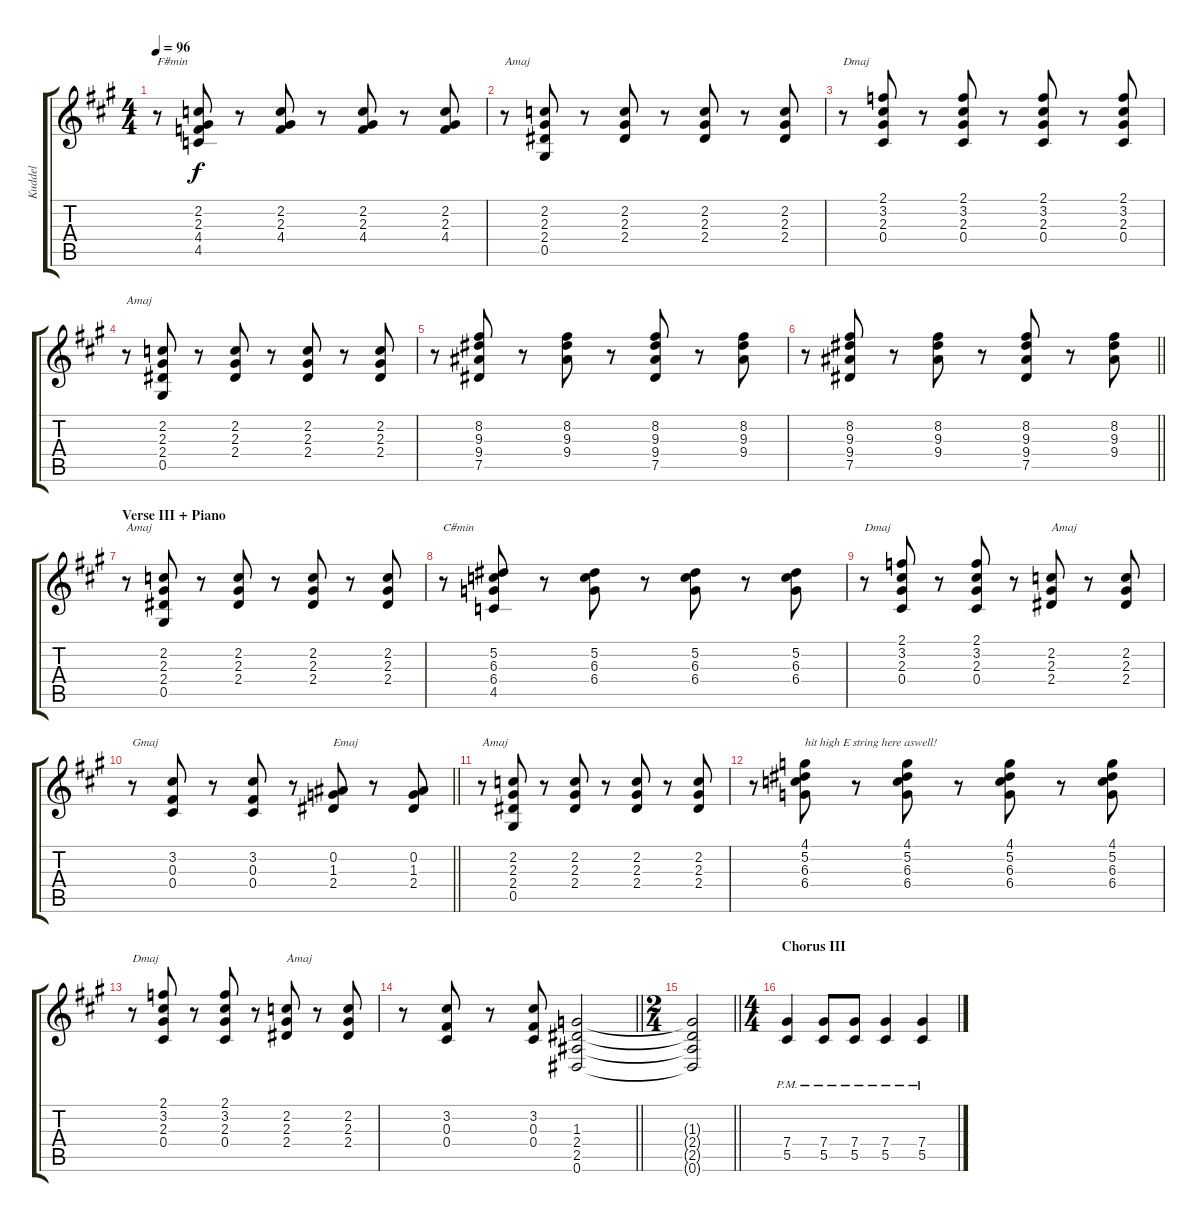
\track ("Kuddel" "Kuddel") {instrument acousticguitarsteel}
\staff {score tabs}
\tuning (Eb4 Bb3 Gb3 Db3 Ab2 Eb2) {hide}
\ts (4 4)
\tempo 96
\clef g2
\ks a
r.8{txt "F#min" dy f} (2.2 2.3 4.4 4.5).8 r.8 (2.2 2.3 4.4).8 r.8 (2.2 2.3 4.4).8 r.8 (2.2 2.3 4.4).8 |
r.8{txt "Amaj"} (2.2 2.3 2.4 0.5).8 r.8 (2.2 2.3 2.4).8 r.8 (2.2 2.3 2.4).8 r.8 (2.2 2.3 2.4).8 |
r.8{txt "Dmaj"} (2.1 3.2 2.3 0.4).8 r.8 (2.1 3.2 2.3 0.4).8 r.8 (2.1 3.2 2.3 0.4).8 r.8 (2.1 3.2 2.3 0.4).8 |
r.8{txt "Amaj"} (2.2 2.3 2.4 0.5).8 r.8 (2.2 2.3 2.4).8 r.8 (2.2 2.3 2.4).8 r.8 (2.2 2.3 2.4).8 |
r.8 (8.2 9.3 9.4 7.5).8 r.8 (8.2 9.3 9.4).8 r.8 (8.2 9.3 9.4 7.5).8 r.8 (8.2 9.3 9.4).8 |
\barLineRight lightlight
r.8 (8.2 9.3 9.4 7.5).8 r.8 (8.2 9.3 9.4).8 r.8 (8.2 9.3 9.4 7.5).8 r.8 (8.2 9.3 9.4).8 |
\section ("" "Verse III + Piano")
r.8{txt "Amaj"} (2.2 2.3 2.4 0.5).8 r.8 (2.2 2.3 2.4).8 r.8 (2.2 2.3 2.4).8 r.8 (2.2 2.3 2.4).8 |
r.8{txt "C#min"} (5.2 6.3 6.4 4.5).8 r.8 (5.2 6.3 6.4).8 r.8 (5.2 6.3 6.4).8 r.8 (5.2 6.3 6.4).8 |
r.8{txt "Dmaj"} (2.1 3.2 2.3 0.4).8 r.8 (2.1 3.2 2.3 0.4).8 r.8 (2.2 2.3 2.4).8{txt "Amaj"} r.8 (2.2 2.3 2.4).8 |
\barLineRight lightlight
r.8{txt "Gmaj"} (3.2 0.3 0.4).8 r.8 (3.2 0.3 0.4).8 r.8 (0.2 1.3 2.4).8{txt "Emaj"} r.8 (0.2 1.3 2.4).8 |
r.8{txt "Amaj"} (2.2 2.3 2.4 0.5).8 r.8 (2.2 2.3 2.4).8 r.8 (2.2 2.3 2.4).8 r.8 (2.2 2.3 2.4).8 |
r.8 (4.1 5.2 6.3 6.4).8{txt "hit high E string here aswell!"} r.8 (4.1 5.2 6.3 6.4).8 r.8 (4.1 5.2 6.3 6.4).8 r.8 (4.1 5.2 6.3 6.4).8 |
r.8{txt "Dmaj"} (2.1 3.2 2.3 0.4).8 r.8 (2.1 3.2 2.3 0.4).8 r.8 (2.2 2.3 2.4).8{txt "Amaj"} r.8 (2.2 2.3 2.4).8 |
\barLineRight lightlight
r.8 (3.2 0.3 0.4).8 r.8 (3.2 0.3 0.4).8 (1.3 2.4 2.5 0.6).2 |
\ts (2 4)
\barLineRight lightlight
(1.3{t} 2.4{t} 2.5{t} 0.6{t}).2 |
\ts (4 4)
\section ("" "Chorus III")
(7.4{pm} 5.5{pm}).4 (7.4{pm} 5.5{pm}).8 (7.4{pm} 5.5{pm}).8 (7.4{pm} 5.5{pm}).4 (7.4{pm} 5.5{pm}).4
